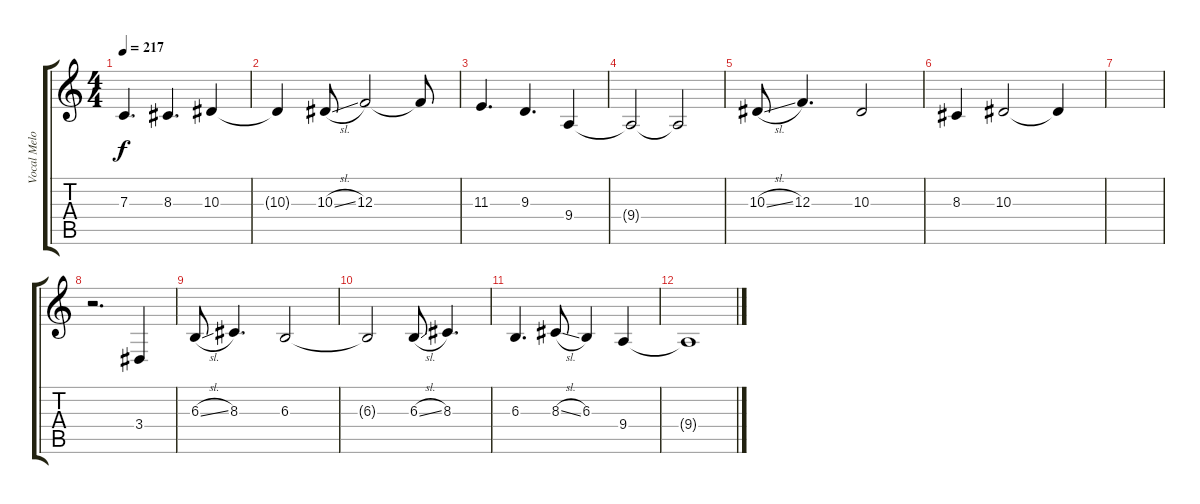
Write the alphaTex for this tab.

\track ("Vocal Melody" "Vocal Melo") {instrument stringensemble1}
\staff {score tabs}
\tuning (D4 A3 F3 C3 G2 C2) {hide}
\ts (4 4)
\tempo 217
\clef g2
\ks c
7.3.4{d dy f} 8.3.4{d} 10.3.4 |
10.3{t}.4 10.3{sl}.8 12.3.2 12.3{t}.8 |
11.3.4{d} 9.3.4{d} 9.4.4 |
9.4{t}.2 9.4{t}.2 |
10.3{sl}.8 12.3.4{d} 10.3.2 |
8.3.4 10.3.2 10.3{t}.4 |
|
r.2{d} 3.4.4 |
6.3{sl}.8 8.3.4{d} 6.3.2 |
6.3{t}.2 6.3{sl}.8 8.3.4{d} |
6.3.4{d} 8.3{sl}.8 6.3.4 9.4.4 |
9.4{t}.1
